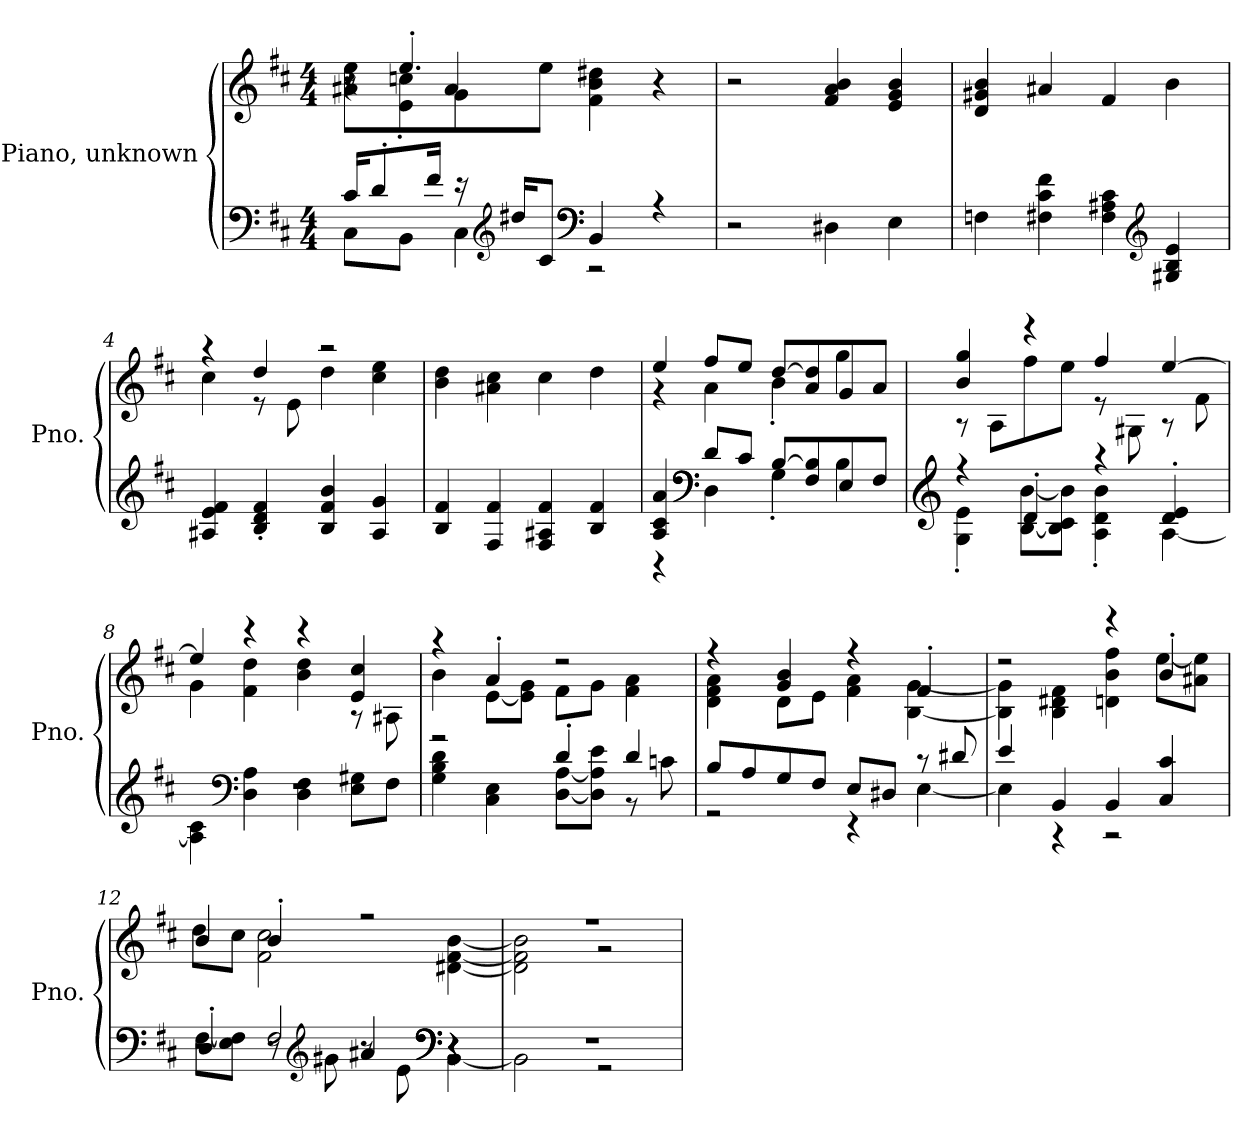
**kern	**kern
*part1	*part1
*staff2	*staff1
*I"Piano, unknown	*
*I'Pno.	*
*clefF4	*clefG2
*k[f#c#]	*k[f#c#]
*M4/4	*M4/4
*MM120	*MM120
=1	=1
*^	*^
*	*	*	*^
16c#/KL	8C#\L	8r	8a#X\ 8ee\L	4r
8d'/	.	.	.	.
.	8BB\J	4.ee'/	8e\' 8ccn\'	.
16f#/Jk	.	.	.	.
16r	4C#\	.	8g\	4a#/
*clefG2	*	*	*	*
16dd#X/KL	.	.	.	.
8c#/J	.	.	8ee\J	.
*clefF4	*	*	*	*
4BB/	2r	2r	4f#\ 4b\ 4dd#X\	2r
4r	.	.	4r	.
*v	*v	*	*	*
*	*v	*v	*v
=2	=2
2r	2r
4D#X\	4f#/ 4a/ 4b/
4E\	4e/ 4g/ 4b/
=3	=3
4Fn\	4d/ 4g#X/ 4b/
4F#X\ 4c#\ 4f#\	4a#X/
4F#\ 4A#X\ 4c#\	4f#/
*clefG2	*
4G#X/ 4B/ 4e/	4b\
=4	=4
*	*^
4A#X/ 4e/ 4f#/	4r	4cc#\
4B/' 4d/' 4f#/'	4dd/	8r
.	.	8e\
4B/ 4f#/ 4b/	2r	4dd\
4A#/ 4g/	.	4cc#\ 4ee\
*	*v	*v
!!LO:LB:g=z
=5	=5
4B/ 4f#/	4b\ 4dd\
4F#/ 4f#/	4a#X\ 4cc#\
4F#/ 4A#X/ 4f#/	4cc#\
4B/ 4f#/	4dd\
=6	=6
*^	*^
4A/ 4c#/ 4a/	4r	4ee/	4r
*clefF4	*	*	*
8d/L	4D\	8ff#/L	4a\
8c#/J	.	8ee/J	.
[8B/L	4G'\	[8dd/L	4b'\
8F#/ 8B/]	.	8a/ 8dd/]	.
8E/	4B\	8g/	4gg\
8F#/J	.	8a/J	.
=7	=7	=7	=7
*clefG2	*	*	*
4r	4G\' 4e\'	4b/ 4gg/	8r
.	.	.	8A\L
4d'/	[8B\ [8b\L	4r	8ff#\
.	8B\] 8c#\ 8b\]J	.	8ee\J
4r	4A\' 4d\' 4b\'	4ff#/	8r
.	.	.	8G#X\
4d/' 4e/'	[4A\	[4ee/	8r
.	.	.	8f#\
=8	=8	=8	=8
1r	4A\] 4c#\	4ee/]	4g\
*clefF4	*	*	*
.	4D\ 4A\	4r	4f#\ 4dd\
.	4D\ 4F#\	4r	4b\ 4dd\
.	8E\ 8G#X\L	4e/ 4cc#/	8r
.	8F#\J	.	8A#X\
!!LO:LB:g=z	!!
=9	=9	=9	=9
2r	4G\ 4B\ 4d\	4r	4b\
.	4C#\ 4E\	4a'/	[8e\L
.	.	.	8e\] 8g\J
4d'/	[8D\ [8A\L	2r	8f#\L
.	8D\] 8A\] 8e\J	.	8g\J
4d/	8r	.	4f#\ 4a\
.	8cn\	.	.
=10	=10	=10	=10
8B/L	2r	4r	4d\ 4f#\ 4a\
8A/	.	.	.
8G/	.	4g/ 4b/	8d\L
8F#/J	.	.	8e\J
8E/L	4r	4r	4f#\ 4a\
8D#X/J	.	.	.
8r	[4E\	4f#'/	[4B\ [4g\
8d#X/	.	.	.
=11	=11	=11	=11
4e/	4E\]	2r	4B\] 4g\]
4BB/	4r	.	4B\ 4d#X\ 4f#\
4BB/	2r	4r	4dn\ 4b\ 4ff#\
4C#/ 4c#/	.	4b'/	[8ee\L
.	.	.	8a#X\ 8ee\]J
=12	=12	=12	=12
*	*^	*	*
2r	[8F#\L	4D'/	4b/	8dd\L
.	8E\ 8F#\]J	.	.	8cc#\J
.	8r	2F#/	4b'/	2f#\ 2cc#\
*clefG2	*	*	*	*
.	8g#X\	.	.	.
4a#X/	8r	.	2r	.
.	8e\	.	.	.
*clefF4	*	*	*	*
4r	[4BB\	4r	.	[4d#X\ [4f#\ [4b\
*	*v	*v	*	*
!!LO:LB:g=z	!!
=13	=13	=13	=13
1r	2BB\]	1r	2d#\] 2f#\] 2b\]
.	2r	.	2r
*v	*v	*	*
*	*v	*v
=	=
*-	*-
